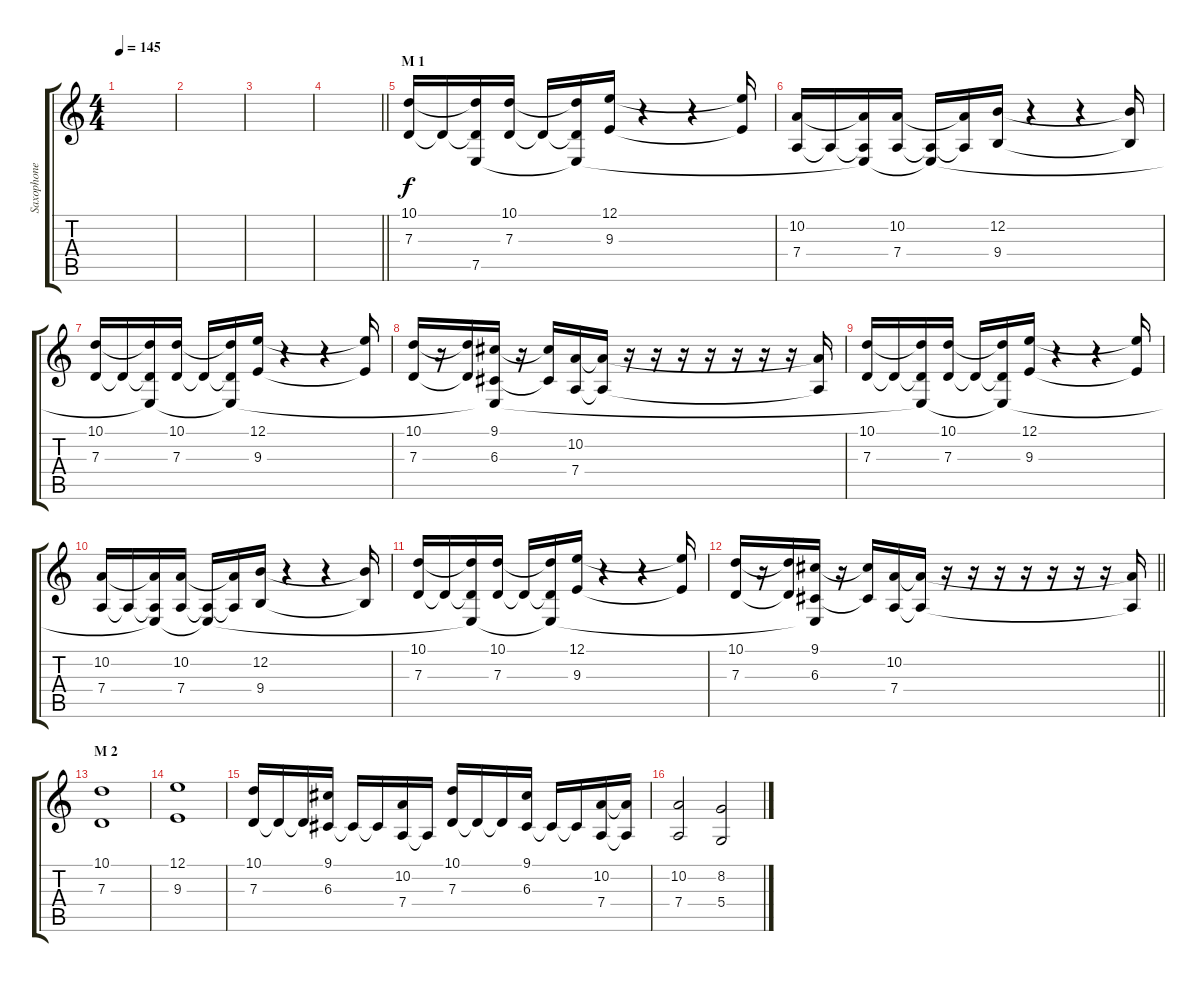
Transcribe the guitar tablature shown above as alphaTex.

\track ("Saxophone" "Saxophone") {instrument tenorsax}
\staff {score tabs}
\tuning (E4 B3 G3 D3 A2 E2) {hide}
\ts (4 4)
\tempo 145
\clef g2
\ks c
|
|
|
\barLineRight lightlight
|
\section ("" "M 1")
(10.1 7.3).16 7.3{t}.16 (10.1{t} 7.3{t} 7.5).16 (10.1 7.3).16 7.3{t}.16 (10.1{t} 7.3{t} 7.5{t}).16 (12.1 9.3).16 r.4 r.4 (12.1{t} 9.3{t}).16 |
(10.2 7.4).16 7.4{t}.16 (10.2{t} 7.4{t} 7.5{t}).16 (10.2 7.4).16 (7.4{t} 7.5{t}).16 (10.2{t} 7.4{t}).16 (12.2 9.4).16 r.4 r.4 (12.2{t} 9.4{t}).16 |
(10.1 7.3).16 7.3{t}.16 (10.1{t} 7.3{t} 7.5{t}).16 (10.1 7.3).16 7.3{t}.16 (10.1{t} 7.3{t} 7.5{t}).16 (12.1 9.3).16 r.4 r.4 (12.1{t} 9.3{t}).16 |
(10.1 7.3).16 r.16 (10.1{t} 7.3{t}).16 (9.1 6.3 7.5{t}).16 r.16 (9.1{t} 6.3{t}).16 (10.2 7.4).16 (10.2{t} 7.4{t}).16 r.16 r.16 r.16 r.16 r.16 r.16 r.16 (10.2{t} 7.4{t}).16 |
(10.1 7.3).16 7.3{t}.16 (10.1{t} 7.3{t} 7.5{t}).16 (10.1 7.3).16 7.3{t}.16 (10.1{t} 7.3{t} 7.5{t}).16 (12.1 9.3).16 r.4 r.4 (12.1{t} 9.3{t}).16 |
(10.2 7.4).16 7.4{t}.16 (10.2{t} 7.4{t} 7.5{t}).16 (10.2 7.4).16 (7.4{t} 7.5{t}).16 (10.2{t} 7.4{t}).16 (12.2 9.4).16 r.4 r.4 (12.2{t} 9.4{t}).16 |
(10.1 7.3).16 7.3{t}.16 (10.1{t} 7.3{t} 7.5{t}).16 (10.1 7.3).16 7.3{t}.16 (10.1{t} 7.3{t} 7.5{t}).16 (12.1 9.3).16 r.4 r.4 (12.1{t} 9.3{t}).16 |
\barLineRight lightlight
(10.1 7.3).16 r.16 (10.1{t} 7.3{t}).16 (9.1 6.3 7.5{t}).16 r.16 (9.1{t} 6.3{t}).16 (10.2 7.4).16 (10.2{t} 7.4{t}).16 r.16 r.16 r.16 r.16 r.16 r.16 r.16 (10.2{t} 7.4{t}).16 |
\section ("" "M 2")
(10.1 7.3).1 |
(12.1 9.3).1 |
(10.1 7.3).16 7.3{t}.16 7.3{t}.16 (9.1 6.3).16 6.3{t}.16 6.3{t}.16 (10.2 7.4).16 7.4{t}.16 (10.1 7.3).16 7.3{t}.16 7.3{t}.16 (9.1 6.3).16 6.3{t}.16 6.3{t}.16 (10.2 7.4).16 (10.2{t} 7.4{t}).16 |
(10.2 7.4).2 (8.2 5.4).2
